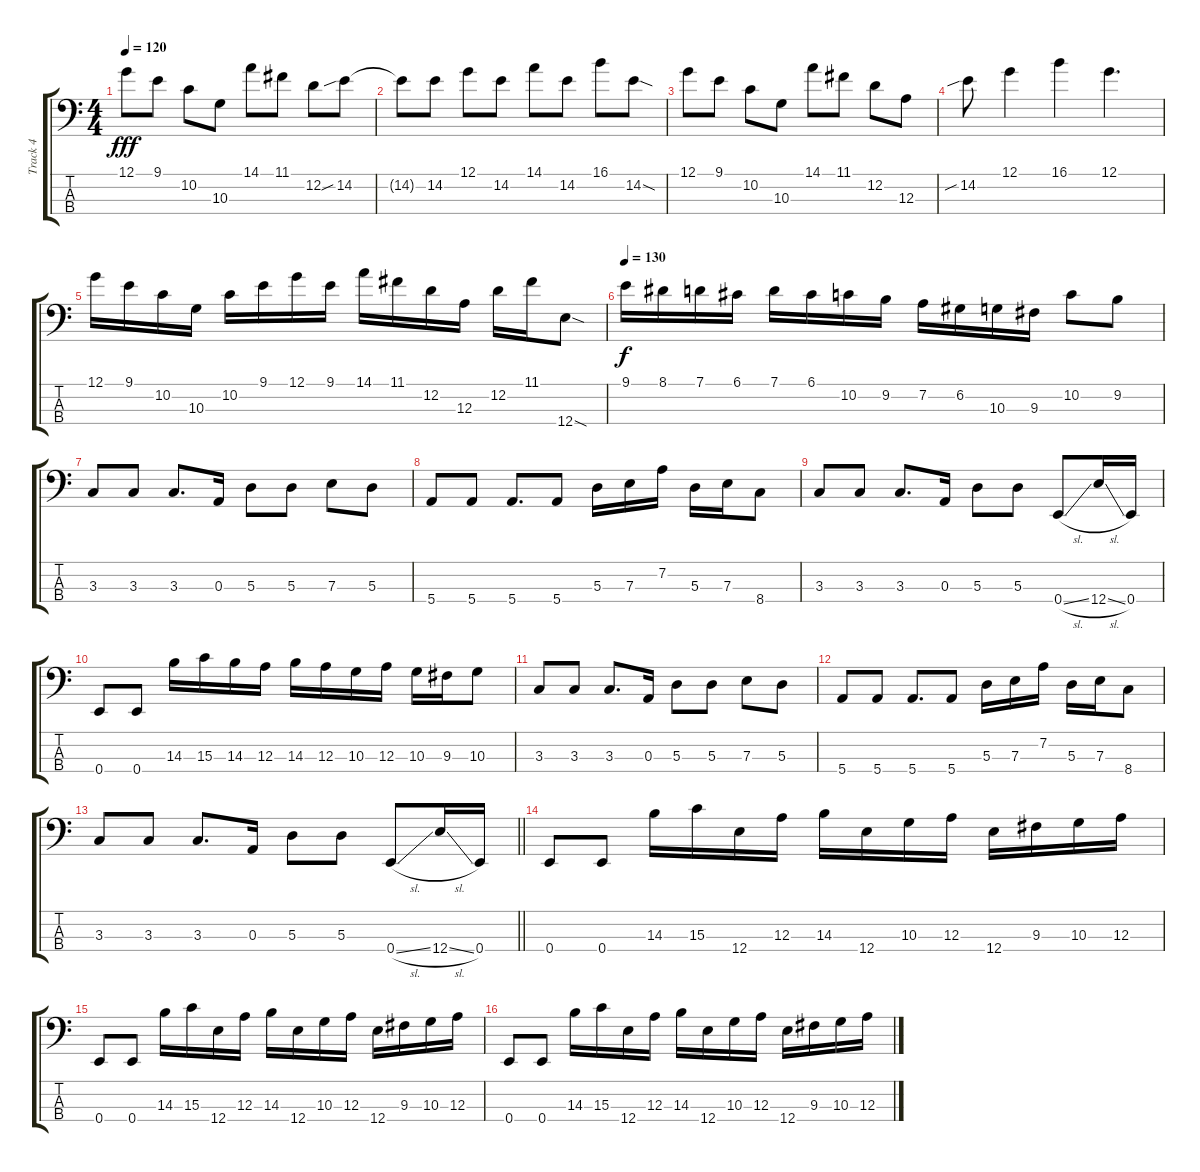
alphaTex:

\track ("Track 4" "Track 4") {instrument electricbassfinger}
\staff {score tabs}
\tuning (G2 D2 A1 E1) {hide}
\ts (4 4)
\tempo 120
\clef f4
\ks c
12.1.8{dy fff} 9.1.8 10.2.8 10.3.8 14.1.8 11.1.8 12.2.8 14.2{sib}.8 |
14.2{t}.8 14.2.8 12.1.8 14.2.8 14.1.8 14.2.8 16.1.8 14.2{sod}.8 |
12.1.8 9.1.8 10.2.8 10.3.8 14.1.8 11.1.8 12.2.8 12.3.8 |
14.2{sib}.8 12.1.4 16.1.4 12.1.4{d} |
12.1.16 9.1.16 10.2.16 10.3.16 10.2.16 9.1.16 12.1.16 9.1.16 14.1.16 11.1.16 12.2.16 12.3.16 12.2.16 11.1.16 12.4{sod}.8 |
\tempo 130
9.1.16{dy f} 8.1.16 7.1.16 6.1.16 7.1.16 6.1.16 10.2.16 9.2.16 7.2.16 6.2.16 10.3.16 9.3.16 10.2.8 9.2.8 |
3.3.8 3.3.8 3.3.8{d} 0.3.16 5.3.8 5.3.8 7.3.8 5.3.8 |
5.4.8 5.4.8 5.4.8{d} 5.4.8 5.3.16 7.3.16 7.2.16 5.3.16 7.3.16 8.4.8 |
3.3.8 3.3.8 3.3.8{d} 0.3.16 5.3.8 5.3.8 0.4{sl}.8 12.4{sl}.16 0.4.16 |
0.4.8 0.4.8 14.3.16 15.3.16 14.3.16 12.3.16 14.3.16 12.3.16 10.3.16 12.3.16 10.3.16 9.3.16 10.3.8 |
3.3.8 3.3.8 3.3.8{d} 0.3.16 5.3.8 5.3.8 7.3.8 5.3.8 |
5.4.8 5.4.8 5.4.8{d} 5.4.8 5.3.16 7.3.16 7.2.16 5.3.16 7.3.16 8.4.8 |
\barLineRight lightlight
3.3.8 3.3.8 3.3.8{d} 0.3.16 5.3.8 5.3.8 0.4{sl}.8 12.4{sl}.16 0.4.16 |
0.4.8 0.4.8 14.3.16 15.3.16 12.4.16 12.3.16 14.3.16 12.4.16 10.3.16 12.3.16 12.4.16 9.3.16 10.3.16 12.3.16 |
0.4.8 0.4.8 14.3.16 15.3.16 12.4.16 12.3.16 14.3.16 12.4.16 10.3.16 12.3.16 12.4.16 9.3.16 10.3.16 12.3.16 |
0.4.8 0.4.8 14.3.16 15.3.16 12.4.16 12.3.16 14.3.16 12.4.16 10.3.16 12.3.16 12.4.16 9.3.16 10.3.16 12.3.16
